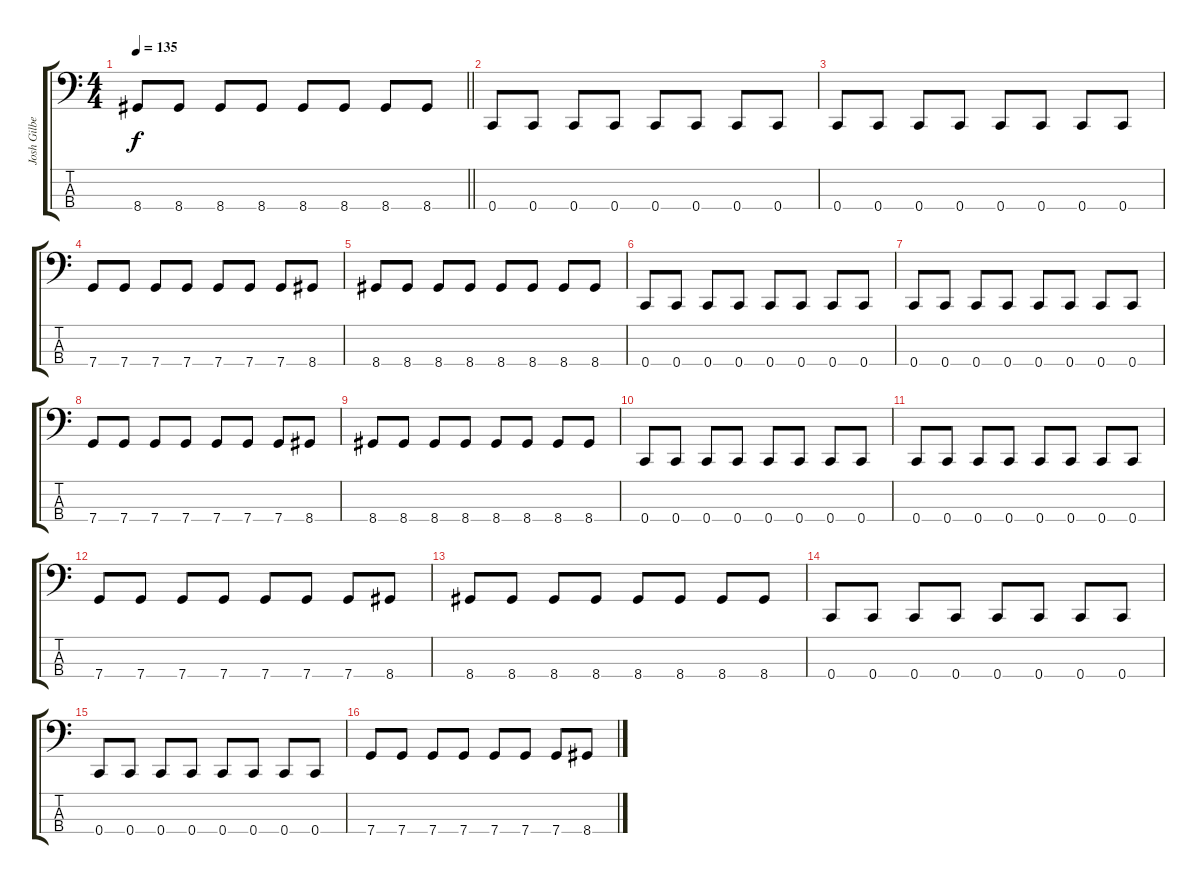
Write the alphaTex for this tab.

\track ("Josh Gilbert" "Josh Gilbe") {instrument electricbasspick}
\staff {score tabs}
\tuning (F2 C2 G1 C1) {hide}
\ts (4 4)
\tempo 135
\clef f4
\barLineRight lightlight
\ks c
8.4{t}.8{dy f} 8.4.8 8.4.8 8.4.8 8.4.8 8.4.8 8.4.8 8.4.8 |
\section ("" " ")
0.4.8 0.4.8 0.4.8 0.4.8 0.4.8 0.4.8 0.4.8 0.4.8 |
0.4.8 0.4.8 0.4.8 0.4.8 0.4.8 0.4.8 0.4.8 0.4.8 |
7.4.8 7.4.8 7.4.8 7.4.8 7.4.8 7.4.8 7.4.8 8.4.8 |
8.4.8 8.4.8 8.4.8 8.4.8 8.4.8 8.4.8 8.4.8 8.4.8 |
0.4.8 0.4.8 0.4.8 0.4.8 0.4.8 0.4.8 0.4.8 0.4.8 |
0.4.8 0.4.8 0.4.8 0.4.8 0.4.8 0.4.8 0.4.8 0.4.8 |
7.4.8 7.4.8 7.4.8 7.4.8 7.4.8 7.4.8 7.4.8 8.4.8 |
8.4.8 8.4.8 8.4.8 8.4.8 8.4.8 8.4.8 8.4.8 8.4.8 |
0.4.8 0.4.8 0.4.8 0.4.8 0.4.8 0.4.8 0.4.8 0.4.8 |
0.4.8 0.4.8 0.4.8 0.4.8 0.4.8 0.4.8 0.4.8 0.4.8 |
7.4.8 7.4.8 7.4.8 7.4.8 7.4.8 7.4.8 7.4.8 8.4.8 |
8.4.8 8.4.8 8.4.8 8.4.8 8.4.8 8.4.8 8.4.8 8.4.8 |
0.4.8 0.4.8 0.4.8 0.4.8 0.4.8 0.4.8 0.4.8 0.4.8 |
0.4.8 0.4.8 0.4.8 0.4.8 0.4.8 0.4.8 0.4.8 0.4.8 |
7.4.8 7.4.8 7.4.8 7.4.8 7.4.8 7.4.8 7.4.8 8.4.8
